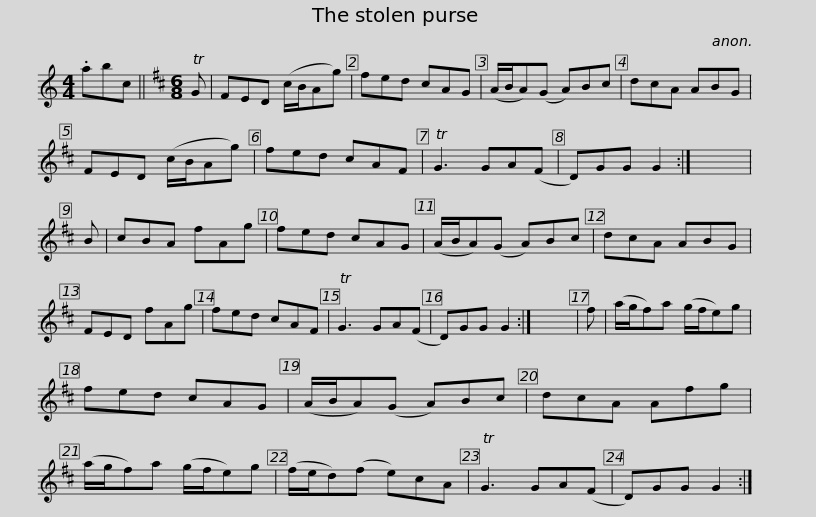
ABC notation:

X:1
L:1/8
M:4/4
I:linebreak $
K:C
V:1 treble
V:1
 .abc ||[K:D][M:6/8] TG | FED (c/B/Ag) | fed cAG | (A/B/A)(G A)Bc | %5
 dcA ABG | FED (c/B/Ag) | fed cAF |$ TG3 GA(F | D)GG G2 :| %10
 x6 | B | cBA fAg | fed cAG | (A/B/A)(G A)Bc | %15
 dcA ABG | FED fAg |$ fed cAF | TG3 GA(F | D)GG G2 :| %20
 x6 | f | (a/g/f)a (g/f/e)g | fed cAG | (A/B/A)(G A)Bc |$ %25
 dcA Afg | (a/g/f)a (g/f/e)g | (f/e/d)(f e)cA | TG3 GA(F | D)GG G2 :| %30
